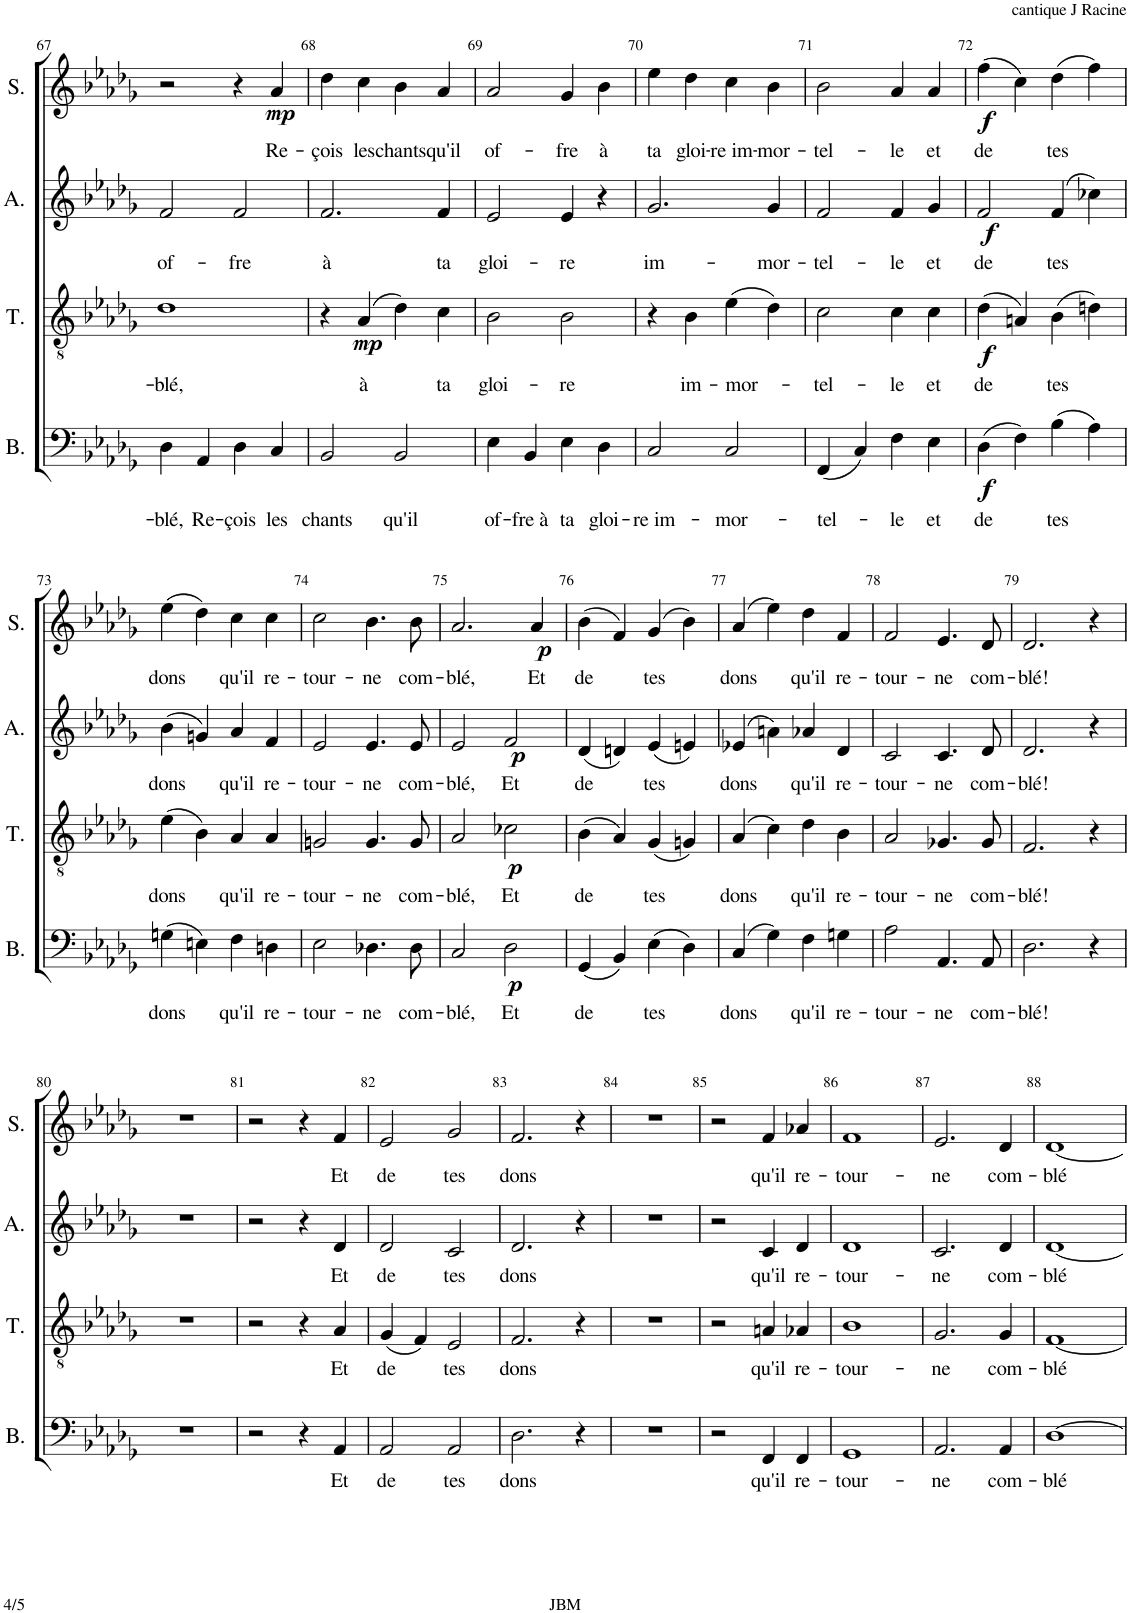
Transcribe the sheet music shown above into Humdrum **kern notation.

**kern	**text	**dynam	**kern	**text	**dynam	**kern	**text	**dynam	**kern	**text	**dynam
*part4	*part4	*part4	*part3	*part3	*part3	*part2	*part2	*part2	*part1	*part1	*part1
*staff4	*staff4	*staff4	*staff3	*staff3	*staff3	*staff2	*staff2	*staff2	*staff1	*staff1	*staff1
*I"Basse	*	*	*I"Tenor	*	*	*I"Alto	*	*	*I"Soprano	*	*
*I'B.	*	*	*I'T.	*	*	*I'A.	*	*	*I'S.	*	*
!!LO:PB:g=z
*clefF4	*	*	*clefGv2	*	*	*clefG2	*	*	*clefG2	*	*
*k[b-e-a-d-g-]	*	*	*k[b-e-a-d-g-]	*	*	*k[b-e-a-d-g-]	*	*	*k[b-e-a-d-g-]	*	*
*M4/4	*	*	*M4/4	*	*	*M4/4	*	*	*M4/4	*	*
=67	=67	=67	=67	=67	=67	=67	=67	=67	=67	=67	=67
!	!LO:LY:b	!	!	!LO:LY:b	!	!	!LO:LY:b	!	!	!	!
4D-\	-blé,	.	1d-	-blé,	.	2f/	of-	.	2r	.	.
!	!LO:LY:b	!	!	!	!	!	!	!	!	!	!
4AA-/	Re-	.	.	.	.	.	.	.	.	.	.
!	!LO:LY:b	!	!	!	!	!	!LO:LY:b	!	!	!	!
4D-\	-çois	.	.	.	.	2f/	-fre	.	4r	.	.
!	!LO:LY:b	!	!	!	!	!	!	!	!	!LO:LY:b	!LO:DY:b
4C/	les	.	.	.	.	.	.	.	4a-/	Re-	mp
=68	=68	=68	=68	=68	=68	=68	=68	=68	=68	=68	=68
!	!LO:LY:b	!	!	!	!	!	!LO:LY:b	!	!	!LO:LY:b	!
2BB-/	chants	.	4r	.	.	2.f/	à	.	4dd-\	-çois	.
!	!	!	!	!LO:LY:b	!LO:DY:b	!	!	!	!	!LO:LY:b	!
.	.	.	(4A-/	à	mp	.	.	.	4cc\	les	.
!	!LO:LY:b	!	!	!	!	!	!	!	!	!LO:LY:b	!
2BB-/	qu'il	.	4d-\)	.	.	.	.	.	4b-\	chants	.
!	!	!	!	!LO:LY:b	!	!	!LO:LY:b	!	!	!LO:LY:b	!
.	.	.	4c\	ta	.	4f/	ta	.	4a-/	qu'il	.
=69	=69	=69	=69	=69	=69	=69	=69	=69	=69	=69	=69
!	!LO:LY:b	!	!	!LO:LY:b	!	!	!LO:LY:b	!	!	!LO:LY:b	!
4E-\	of-	.	2B-\	gloi-	.	2e-/	gloi-	.	2a-/	of-	.
!	!LO:LY:b	!	!	!	!	!	!	!	!	!	!
4BB-/	-fre à	.	.	.	.	.	.	.	.	.	.
!	!LO:LY:b	!	!	!LO:LY:b	!	!	!LO:LY:b	!	!	!LO:LY:b	!
4E-\	ta	.	2B-\	-re	.	4e-/	-re	.	4g-/	-fre	.
!	!LO:LY:b	!	!	!	!	!	!	!	!	!LO:LY:b	!
4D-\	gloi-	.	.	.	.	4r	.	.	4b-\	à	.
=70	=70	=70	=70	=70	=70	=70	=70	=70	=70	=70	=70
!	!LO:LY:b	!	!	!	!	!	!LO:LY:b	!	!	!LO:LY:b	!
2C/	-re im-	.	4r	.	.	2.g-/	im-	.	4ee-\	ta	.
!	!	!	!	!LO:LY:b	!	!	!	!	!	!LO:LY:b	!
.	.	.	4B-\	im-	.	.	.	.	4dd-\	gloi-	.
!	!LO:LY:b	!	!	!LO:LY:b	!	!	!	!	!	!LO:LY:b	!
2C/	-mor-	.	(4e-\	-mor-	.	.	.	.	4cc\	-re im-	.
!	!	!	!	!	!	!	!LO:LY:b	!	!	!LO:LY:b	!
.	.	.	4d-\)	.	.	4g-/	-mor-	.	4b-\	-mor-	.
=71	=71	=71	=71	=71	=71	=71	=71	=71	=71	=71	=71
!	!LO:LY:b	!	!	!LO:LY:b	!	!	!LO:LY:b	!	!	!LO:LY:b	!
(4FF/	-tel-	.	2c\	-tel-	.	2f/	-tel-	.	2b-\	-tel-	.
4C/)	.	.	.	.	.	.	.	.	.	.	.
!	!LO:LY:b	!	!	!LO:LY:b	!	!	!LO:LY:b	!	!	!LO:LY:b	!
4F\	-le	.	4c\	-le	.	4f/	-le	.	4a-/	-le	.
!	!LO:LY:b	!	!	!LO:LY:b	!	!	!LO:LY:b	!	!	!LO:LY:b	!
4E-\	et	.	4c\	et	.	4g-/	et	.	4a-/	et	.
=72	=72	=72	=72	=72	=72	=72	=72	=72	=72	=72	=72
!	!LO:LY:b	!LO:DY:b	!	!LO:LY:b	!LO:DY:b	!	!LO:LY:b	!LO:DY:b	!	!LO:LY:b	!LO:DY:b
(4D-\	-de	f	(4d-\	-de	f	2f/	-de	f	(4ff\	-de	f
4F\)	.	.	4An/)	.	.	.	.	.	4cc\)	.	.
!	!LO:LY:b	!	!	!LO:LY:b	!	!	!LO:LY:b	!	!	!LO:LY:b	!
(4B-\	tes	.	(4B-\	tes	.	(4f/	tes	.	(4dd-\	tes	.
4A-\)	.	.	4dn\)	.	.	4cc-X\)	.	.	4ff\)	.	.
!!LO:LB:g=z
=73	=73	=73	=73	=73	=73	=73	=73	=73	=73	=73	=73
!	!LO:LY:b	!	!	!LO:LY:b	!	!	!LO:LY:b	!	!	!LO:LY:b	!
(4Gn\	dons	.	(4e-\	dons	.	(4b-\	dons	.	(4ee-\	dons	.
4En\)	.	.	4B-\)	.	.	4gn/)	.	.	4dd-\)	.	.
!	!LO:LY:b	!	!	!LO:LY:b	!	!	!LO:LY:b	!	!	!LO:LY:b	!
4F\	qu'il	.	4A-/	qu'il	.	4a-/	qu'il	.	4cc\	qu'il	.
!	!LO:LY:b	!	!	!LO:LY:b	!	!	!LO:LY:b	!	!	!LO:LY:b	!
4Dn\	re-	.	4A-/	re-	.	4f/	re-	.	4cc\	re-	.
=74	=74	=74	=74	=74	=74	=74	=74	=74	=74	=74	=74
!	!LO:LY:b	!	!	!LO:LY:b	!	!	!LO:LY:b	!	!	!LO:LY:b	!
2E-\	-tour-	.	2Gn/	-tour-	.	2e-/	-tour-	.	2cc\	-tour-	.
!	!LO:LY:b	!	!	!LO:LY:b	!	!	!LO:LY:b	!	!	!LO:LY:b	!
4.D-X\	-ne	.	4.G/	-ne	.	4.e-/	-ne	.	4.b-\	-ne	.
!	!LO:LY:b	!	!	!LO:LY:b	!	!	!LO:LY:b	!	!	!LO:LY:b	!
8D-\	com-	.	8G/	com-	.	8e-/	com-	.	8b-\	com-	.
=75	=75	=75	=75	=75	=75	=75	=75	=75	=75	=75	=75
!	!LO:LY:b	!	!	!LO:LY:b	!	!	!LO:LY:b	!	!	!LO:LY:b	!
2C/	-blé,	.	2A-/	-blé,	.	2e-/	-blé,	.	2.a-/	-blé,	.
!	!LO:LY:b	!LO:DY:b	!	!LO:LY:b	!LO:DY:b	!	!LO:LY:b	!LO:DY:b	!	!	!
2D-\	Et	p	2c-X\	Et	p	2f/	Et	p	.	.	.
!	!	!	!	!	!	!	!	!	!	!LO:LY:b	!LO:DY:b
.	.	.	.	.	.	.	.	.	4a-/	Et	p
=76	=76	=76	=76	=76	=76	=76	=76	=76	=76	=76	=76
!	!LO:LY:b	!	!	!LO:LY:b	!	!	!LO:LY:b	!	!	!LO:LY:b	!
(4GG-/	de	.	(4B-\	de	.	(4d-/	de	.	(4b-\	de	.
4BB-/)	.	.	4A-/)	.	.	4dn/)	.	.	4f/)	.	.
!	!LO:LY:b	!	!	!LO:LY:b	!	!	!LO:LY:b	!	!	!LO:LY:b	!
(4E-\	tes	.	(4G-/	tes	.	(4e-/	tes	.	(4g-/	tes	.
4D-\)	.	.	4Gn/)	.	.	4en/)	.	.	4b-\)	.	.
=77	=77	=77	=77	=77	=77	=77	=77	=77	=77	=77	=77
!	!LO:LY:b	!	!	!LO:LY:b	!	!	!LO:LY:b	!	!	!LO:LY:b	!
(4C/	dons	.	(4A-/	dons	.	(4e-X/	dons	.	(4a-/	dons	.
4G-\)	.	.	4c\)	.	.	4an\)	.	.	4ee-\)	.	.
!	!LO:LY:b	!	!	!LO:LY:b	!	!	!LO:LY:b	!	!	!LO:LY:b	!
4F\	qu'il	.	4d-\	qu'il	.	4a-X/	qu'il	.	4dd-\	qu'il	.
!	!LO:LY:b	!	!	!LO:LY:b	!	!	!LO:LY:b	!	!	!LO:LY:b	!
4Gn\	re-	.	4B-\	re-	.	4d-/	re-	.	4f/	re-	.
=78	=78	=78	=78	=78	=78	=78	=78	=78	=78	=78	=78
!	!LO:LY:b	!	!	!LO:LY:b	!	!	!LO:LY:b	!	!	!LO:LY:b	!
2A-\	-tour-	.	2A-/	-tour-	.	2c/	-tour-	.	2f/	-tour-	.
!	!LO:LY:b	!	!	!LO:LY:b	!	!	!LO:LY:b	!	!	!LO:LY:b	!
4.AA-/	-ne	.	4.G-X/	-ne	.	4.c/	-ne	.	4.e-/	-ne	.
!	!LO:LY:b	!	!	!LO:LY:b	!	!	!LO:LY:b	!	!	!LO:LY:b	!
8AA-/	com-	.	8G-/	com-	.	8d-/	com-	.	8d-/	com-	.
=79	=79	=79	=79	=79	=79	=79	=79	=79	=79	=79	=79
!	!LO:LY:b	!	!	!LO:LY:b	!	!	!LO:LY:b	!	!	!LO:LY:b	!
2.D-\	-blé!	.	2.F/	-blé!	.	2.d-/	-blé!	.	2.d-/	-blé!	.
4r	.	.	4r	.	.	4r	.	.	4r	.	.
!!LO:LB:g=z
=80	=80	=80	=80	=80	=80	=80	=80	=80	=80	=80	=80
1r	.	.	1r	.	.	1r	.	.	1r	.	.
=81	=81	=81	=81	=81	=81	=81	=81	=81	=81	=81	=81
2r	.	.	2r	.	.	2r	.	.	2r	.	.
4r	.	.	4r	.	.	4r	.	.	4r	.	.
!	!LO:LY:b	!	!	!LO:LY:b	!	!	!LO:LY:b	!	!	!LO:LY:b	!
4AA-/	Et	.	4A-/	Et	.	4d-/	Et	.	4f/	Et	.
=82	=82	=82	=82	=82	=82	=82	=82	=82	=82	=82	=82
!	!LO:LY:b	!	!	!LO:LY:b	!	!	!LO:LY:b	!	!	!LO:LY:b	!
2AA-/	de	.	(4G-/	de	.	2d-/	de	.	2e-/	de	.
.	.	.	4F/)	.	.	.	.	.	.	.	.
!	!LO:LY:b	!	!	!LO:LY:b	!	!	!LO:LY:b	!	!	!LO:LY:b	!
2AA-/	tes	.	2E-/	tes	.	2c/	tes	.	2g-/	tes	.
=83	=83	=83	=83	=83	=83	=83	=83	=83	=83	=83	=83
!	!LO:LY:b	!	!	!LO:LY:b	!	!	!LO:LY:b	!	!	!LO:LY:b	!
2.D-\	dons	.	2.F/	dons	.	2.d-/	dons	.	2.f/	dons	.
4r	.	.	4r	.	.	4r	.	.	4r	.	.
=84	=84	=84	=84	=84	=84	=84	=84	=84	=84	=84	=84
1r	.	.	1r	.	.	1r	.	.	1r	.	.
=85	=85	=85	=85	=85	=85	=85	=85	=85	=85	=85	=85
2r	.	.	2r	.	.	2r	.	.	2r	.	.
!	!LO:LY:b	!	!	!LO:LY:b	!	!	!LO:LY:b	!	!	!LO:LY:b	!
4FF/	qu'il	.	4An/	qu'il	.	4c/	qu'il	.	4f/	qu'il	.
!	!LO:LY:b	!	!	!LO:LY:b	!	!	!LO:LY:b	!	!	!LO:LY:b	!
4FF/	re-	.	4A-X/	re-	.	4d-/	re-	.	4a-X/	re-	.
=86	=86	=86	=86	=86	=86	=86	=86	=86	=86	=86	=86
!	!LO:LY:b	!	!	!LO:LY:b	!	!	!LO:LY:b	!	!	!LO:LY:b	!
1GG-	-tour-	.	1B-	-tour-	.	1d-	-tour-	.	1f	-tour-	.
=87	=87	=87	=87	=87	=87	=87	=87	=87	=87	=87	=87
!	!LO:LY:b	!	!	!LO:LY:b	!	!	!LO:LY:b	!	!	!LO:LY:b	!
2.AA-/	-ne	.	2.G-/	-ne	.	2.c/	-ne	.	2.e-/	-ne	.
!	!LO:LY:b	!	!	!LO:LY:b	!	!	!LO:LY:b	!	!	!LO:LY:b	!
4AA-/	com-	.	4G-/	com-	.	4d-/	com-	.	4d-/	com-	.
=88	=88	=88	=88	=88	=88	=88	=88	=88	=88	=88	=88
!	!LO:LY:b	!	!	!LO:LY:b	!	!	!LO:LY:b	!	!	!LO:LY:b	!
[1D-	-blé	.	[1F	-blé	.	[1d-	-blé	.	[1d-	-blé	.
=	=	=	=	=	=	=	=	=	=	=	=
*-	*-	*-	*-	*-	*-	*-	*-	*-	*-	*-	*-
